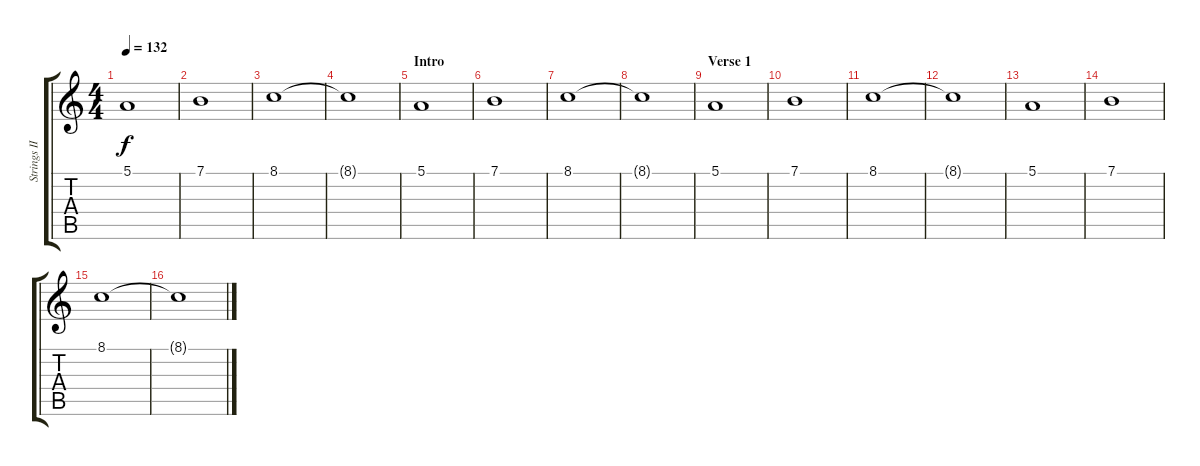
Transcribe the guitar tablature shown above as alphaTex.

\track ("Strings II" "Strings II") {instrument stringensemble1}
\staff {score tabs}
\tuning (E4 B3 G3 D3 A2 E2) {hide}
\ts (4 4)
\tempo 132
\clef g2
\ks c
5.1.1{dy f instrument stringensemble1} |
7.1.1 |
8.1.1 |
8.1{t}.1 |
\section ("" "Intro")
5.1.1 |
7.1.1 |
8.1.1 |
8.1{t}.1 |
\section ("" "Verse 1")
5.1.1 |
7.1.1 |
8.1.1 |
8.1{t}.1 |
5.1.1 |
7.1.1 |
8.1.1 |
8.1{t}.1
